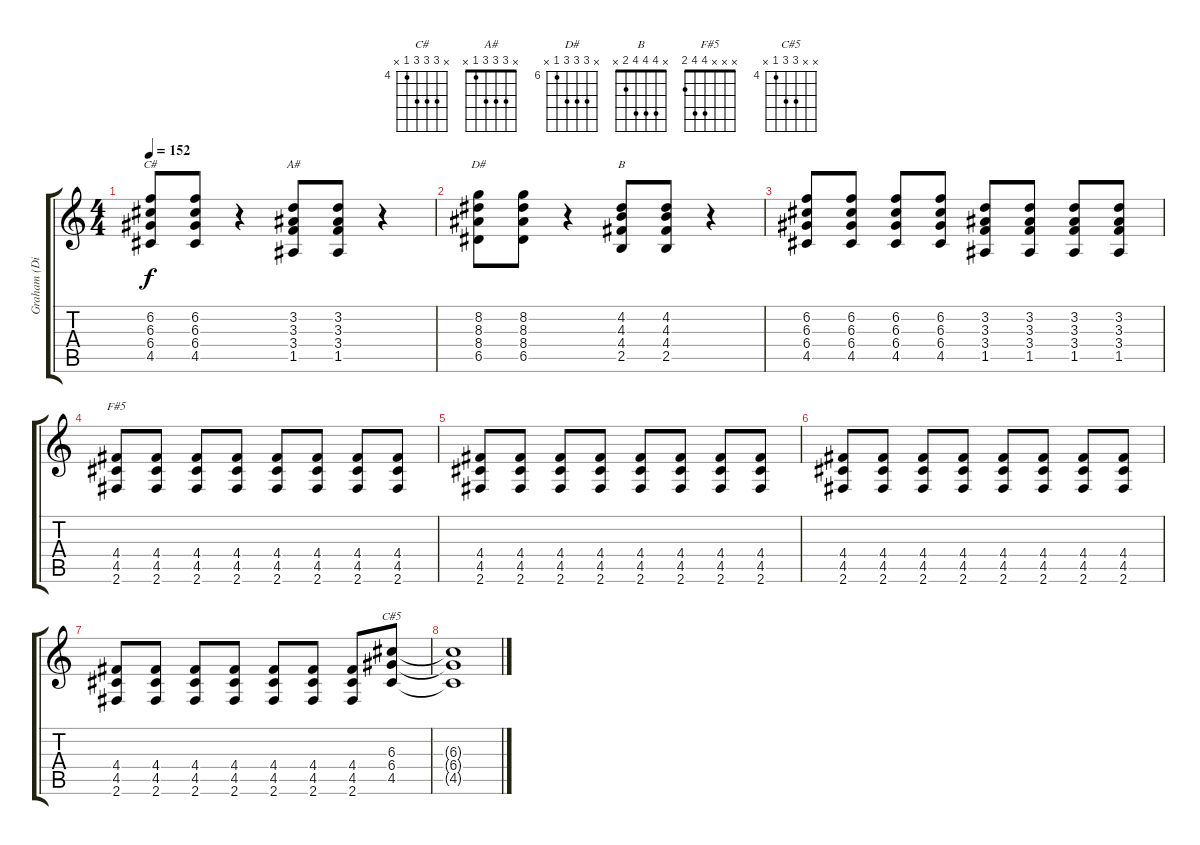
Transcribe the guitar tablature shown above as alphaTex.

\track ("Graham (Disto Guitar)" "Graham (Di") {instrument distortionguitar}
\staff {score tabs}
\tuning (E4 B3 G3 D3 A2 E2) {hide}
\chord ("C#" x 6 6 6 4 x) {firstfret 4}
\chord ("A#" x 3 3 3 1 x)
\chord ("D#" x 8 8 8 6 x) {firstfret 6}
\chord ("B" x 4 4 4 2 x)
\chord ("F#5" x x x 4 4 2)
\chord ("C#5" x x 6 6 4 x) {firstfret 4}
\ts (4 4)
\tempo 152
\clef g2
\ks c
(6.2 6.3 6.4 4.5).8{ch "C#" dy f} (6.2 6.3 6.4 4.5).8 r.4 (3.2 3.3 3.4 1.5).8{ch "A#"} (3.2 3.3 3.4 1.5).8 r.4 |
(8.2 8.3 8.4 6.5).8{ch "D#"} (8.2 8.3 8.4 6.5).8 r.4 (4.2 4.3 4.4 2.5).8{ch "B"} (4.2 4.3 4.4 2.5).8 r.4 |
(6.2 6.3 6.4 4.5).8 (6.2 6.3 6.4 4.5).8 (6.2 6.3 6.4 4.5).8 (6.2 6.3 6.4 4.5).8 (3.2 3.3 3.4 1.5).8 (3.2 3.3 3.4 1.5).8 (3.2 3.3 3.4 1.5).8 (3.2 3.3 3.4 1.5).8 |
(4.4 4.5 2.6).8{ch "F#5"} (4.4 4.5 2.6).8 (4.4 4.5 2.6).8 (4.4 4.5 2.6).8 (4.4 4.5 2.6).8 (4.4 4.5 2.6).8 (4.4 4.5 2.6).8 (4.4 4.5 2.6).8 |
(4.4 4.5 2.6).8 (4.4 4.5 2.6).8 (4.4 4.5 2.6).8 (4.4 4.5 2.6).8 (4.4 4.5 2.6).8 (4.4 4.5 2.6).8 (4.4 4.5 2.6).8 (4.4 4.5 2.6).8 |
(4.4 4.5 2.6).8 (4.4 4.5 2.6).8 (4.4 4.5 2.6).8 (4.4 4.5 2.6).8 (4.4 4.5 2.6).8 (4.4 4.5 2.6).8 (4.4 4.5 2.6).8 (4.4 4.5 2.6).8 |
(4.4 4.5 2.6).8 (4.4 4.5 2.6).8 (4.4 4.5 2.6).8 (4.4 4.5 2.6).8 (4.4 4.5 2.6).8 (4.4 4.5 2.6).8 (4.4 4.5 2.6).8 (6.3 6.4 4.5).8{ch "C#5"} |
(6.3{t} 6.4{t} 4.5{t}).1
